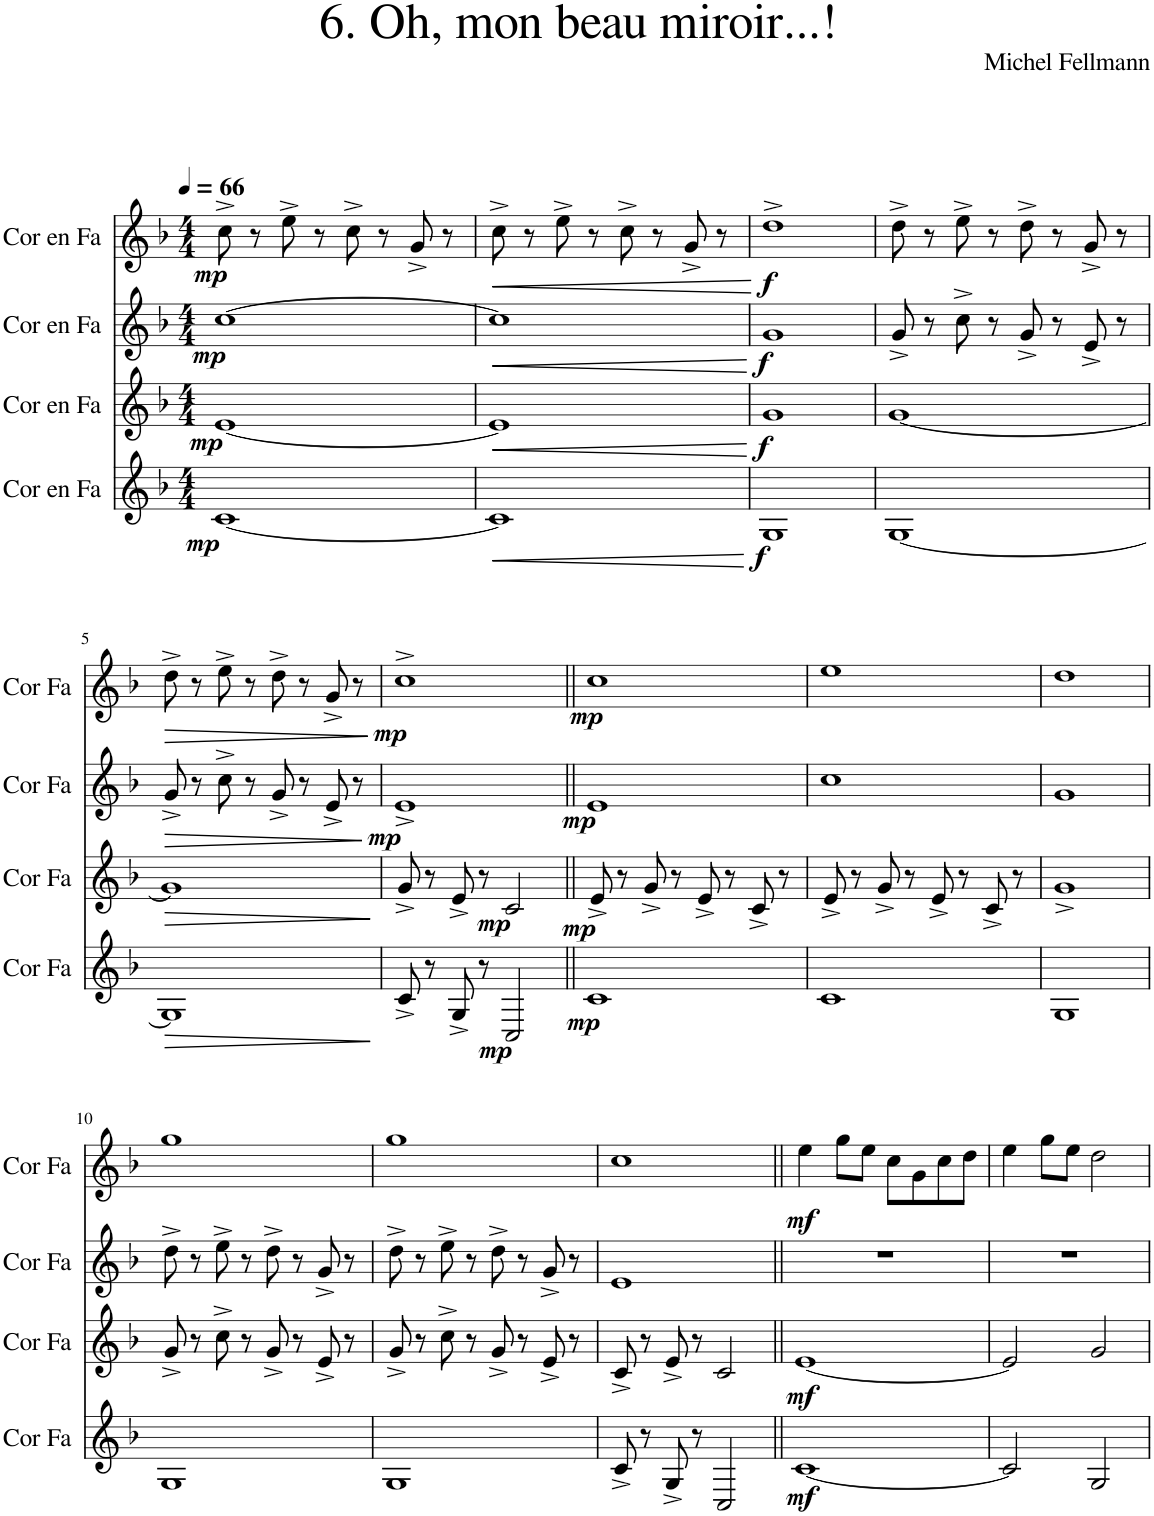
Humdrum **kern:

**kern	**dynam	**kern	**dynam	**kern	**dynam	**kern	**dynam
*part4	*part4	*part3	*part3	*part2	*part2	*part1	*part1
*staff4	*staff4	*staff3	*staff3	*staff2	*staff2	*staff1	*staff1
*I"Cor en Fa	*	*I"Cor en Fa	*	*I"Cor en Fa	*	*I"Cor en Fa	*
*I'Cor Fa	*	*I'Cor Fa	*	*I'Cor Fa	*	*I'Cor Fa	*
*clefG2	*	*clefG2	*	*clefG2	*	*clefG2	*
*Trd4c7	*	*Trd4c7	*	*Trd4c7	*	*Trd4c7	*
*k[b-]	*	*k[b-]	*	*k[b-]	*	*k[b-]	*
*M4/4	*	*M4/4	*	*M4/4	*	*M4/4	*
*MM66	*	*MM66	*	*MM66	*	*MM66	*
=1	=1	=1	=1	=1	=1	=1	=1
!	!LO:DY:b	!	!LO:DY:b	!	!LO:DY:b	!	!LO:DY:b
[1c	mp	[1e	mp	[1cc	mp	8cc^\	mp
.	.	.	.	.	.	8r	.
.	.	.	.	.	.	8ee^\	.
.	.	.	.	.	.	8r	.
.	.	.	.	.	.	8cc^\	.
.	.	.	.	.	.	8r	.
.	.	.	.	.	.	8g^/	.
.	.	.	.	.	.	8r	.
=2	=2	=2	=2	=2	=2	=2	=2
!	!LO:HP:b	!	!LO:HP:b	!	!LO:HP:b	!	!LO:HP:b
1c]	<	1e]	<	1cc]	<	8cc^\	<
.	.	.	.	.	.	8r	.
.	.	.	.	.	.	8ee^\	.
.	.	.	.	.	.	8r	.
.	.	.	.	.	.	8cc^\	.
.	.	.	.	.	.	8r	.
.	.	.	.	.	.	8g^/	.
.	.	.	.	.	.	8r	.
.	[	.	[	.	[	.	[
=3	=3	=3	=3	=3	=3	=3	=3
!	!LO:DY:b	!	!LO:DY:b	!	!LO:DY:b	!	!LO:DY:b
1G	f	1g	f	1g	f	1dd^	f
=4	=4	=4	=4	=4	=4	=4	=4
[1G	.	[1g	.	8g^/	.	8dd^\	.
.	.	.	.	8r	.	8r	.
.	.	.	.	8cc^\	.	8ee^\	.
.	.	.	.	8r	.	8r	.
.	.	.	.	8g^/	.	8dd^\	.
.	.	.	.	8r	.	8r	.
.	.	.	.	8e^/	.	8g^/	.
.	.	.	.	8r	.	8r	.
!!LO:LB:g=z
=5	=5	=5	=5	=5	=5	=5	=5
!	!LO:HP:b	!	!LO:HP:b	!	!LO:HP:b	!	!LO:HP:b
1G]	>	1g]	>	8g^/	>	8dd^\	>
.	.	.	.	8r	.	8r	.
.	.	.	.	8cc^\	.	8ee^\	.
.	.	.	.	8r	.	8r	.
.	.	.	.	8g^/	.	8dd^\	.
.	.	.	.	8r	.	8r	.
.	.	.	.	8e^/	.	8g^/	.
.	.	.	.	8r	.	8r	.
.	]	.	]	.	]	.	]
=6	=6	=6	=6	=6	=6	=6	=6
!	!	!	!	!	!LO:DY:b	!	!LO:DY:b
8c^/	.	8g^/	.	1e^	mp	1cc^	mp
8r	.	8r	.	.	.	.	.
8G^/	.	8e^/	.	.	.	.	.
!	!LO:DY:b	!	!LO:DY:b	!	!	!	!
8r	mp	8r	mp	.	.	.	.
2C/	.	2c/	.	.	.	.	.
=7||	=7||	=7||	=7||	=7||	=7||	=7||	=7||
!	!LO:DY:b	!	!LO:DY:b	!	!LO:DY:b	!	!LO:DY:b
1c	mp	8e^/	mp	1e	mp	1cc	mp
.	.	8r	.	.	.	.	.
.	.	8g^/	.	.	.	.	.
.	.	8r	.	.	.	.	.
.	.	8e^/	.	.	.	.	.
.	.	8r	.	.	.	.	.
.	.	8c^/	.	.	.	.	.
.	.	8r	.	.	.	.	.
=8	=8	=8	=8	=8	=8	=8	=8
1c	.	8e^/	.	1cc	.	1ee	.
.	.	8r	.	.	.	.	.
.	.	8g^/	.	.	.	.	.
.	.	8r	.	.	.	.	.
.	.	8e^/	.	.	.	.	.
.	.	8r	.	.	.	.	.
.	.	8c^/	.	.	.	.	.
.	.	8r	.	.	.	.	.
=9	=9	=9	=9	=9	=9	=9	=9
1G	.	1g^	.	1g	.	1dd	.
!!LO:LB:g=z
=10	=10	=10	=10	=10	=10	=10	=10
1G	.	8g^/	.	8dd^\	.	1gg	.
.	.	8r	.	8r	.	.	.
.	.	8cc^\	.	8ee^\	.	.	.
.	.	8r	.	8r	.	.	.
.	.	8g^/	.	8dd^\	.	.	.
.	.	8r	.	8r	.	.	.
.	.	8e^/	.	8g^/	.	.	.
.	.	8r	.	8r	.	.	.
=11	=11	=11	=11	=11	=11	=11	=11
1G	.	8g^/	.	8dd^\	.	1gg	.
.	.	8r	.	8r	.	.	.
.	.	8cc^\	.	8ee^\	.	.	.
.	.	8r	.	8r	.	.	.
.	.	8g^/	.	8dd^\	.	.	.
.	.	8r	.	8r	.	.	.
.	.	8e^/	.	8g^/	.	.	.
.	.	8r	.	8r	.	.	.
=12	=12	=12	=12	=12	=12	=12	=12
8c^/	.	8c^/	.	1e	.	1cc	.
8r	.	8r	.	.	.	.	.
8G^/	.	8e^/	.	.	.	.	.
8r	.	8r	.	.	.	.	.
2C/	.	2c/	.	.	.	.	.
=13||	=13||	=13||	=13||	=13||	=13||	=13||	=13||
!	!LO:DY:b	!	!LO:DY:b	!	!	!	!LO:DY:b
[1c	mf	[1e	mf	1r	.	4ee\	mf
.	.	.	.	.	.	8gg\L	.
.	.	.	.	.	.	8ee\J	.
.	.	.	.	.	.	8cc\L	.
.	.	.	.	.	.	8g\	.
.	.	.	.	.	.	8cc\	.
.	.	.	.	.	.	8dd\J	.
=14	=14	=14	=14	=14	=14	=14	=14
2c/]	.	2e/]	.	1r	.	4ee\	.
.	.	.	.	.	.	8gg\L	.
.	.	.	.	.	.	8ee\J	.
2G/	.	2g/	.	.	.	2dd\	.
=	=	=	=	=	=	=	=
*-	*-	*-	*-	*-	*-	*-	*-
